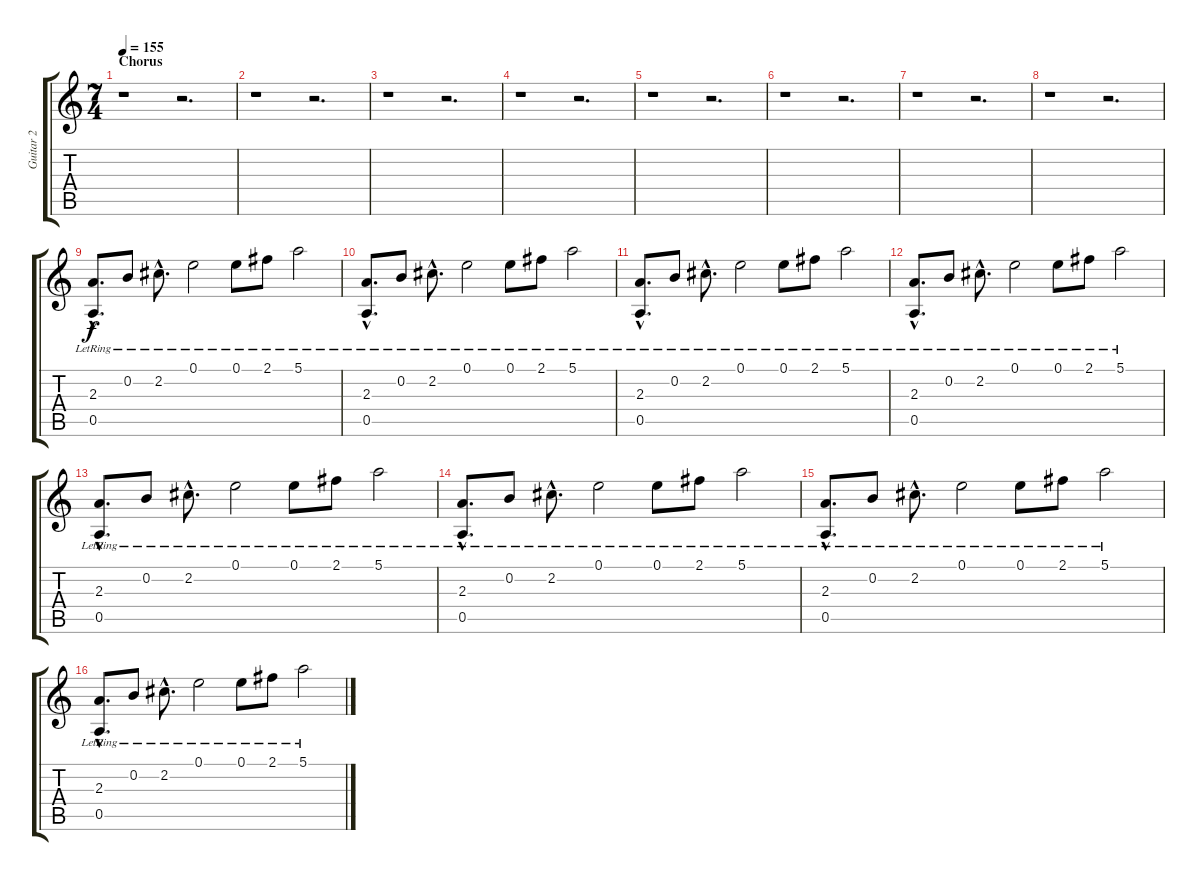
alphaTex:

\track ("Guitar 2" "Guitar 2") {instrument acousticguitarnylon}
\staff {score tabs}
\tuning (E4 B3 G3 D3 A2 E2) {hide}
\ts (7 4)
\section ("" "Chorus")
\tempo 155
\clef g2
\ks c
r.1{dy f} r.2{d} |
r.1 r.2{d} |
r.1 r.2{d} |
r.1 r.2{d} |
r.1 r.2{d} |
r.1 r.2{d} |
r.1 r.2{d} |
r.1 r.2{d} |
(2.3{hac lr} 0.5{hac lr}).8{d} 0.2{lr}.8 2.2{hac lr}.8{d} 0.1{lr}.2 0.1{lr}.8 2.1{lr}.8 5.1{lr}.2 |
(2.3{hac lr} 0.5{hac lr}).8{d} 0.2{lr}.8 2.2{hac lr}.8{d} 0.1{lr}.2 0.1{lr}.8 2.1{lr}.8 5.1{lr}.2 |
(2.3{hac lr} 0.5{hac lr}).8{d} 0.2{lr}.8 2.2{hac lr}.8{d} 0.1{lr}.2 0.1{lr}.8 2.1{lr}.8 5.1{lr}.2 |
(2.3{hac lr} 0.5{hac lr}).8{d} 0.2{lr}.8 2.2{hac lr}.8{d} 0.1{lr}.2 0.1{lr}.8 2.1{lr}.8 5.1{lr}.2 |
(2.3{hac lr} 0.5{hac lr}).8{d} 0.2{lr}.8 2.2{hac lr}.8{d} 0.1{lr}.2 0.1{lr}.8 2.1{lr}.8 5.1{lr}.2 |
(2.3{hac lr} 0.5{hac lr}).8{d volume 9} 0.2{lr}.8 2.2{hac lr}.8{d} 0.1{lr}.2 0.1{lr}.8 2.1{lr}.8 5.1{lr}.2 |
(2.3{hac lr} 0.5{hac lr}).8{d} 0.2{lr}.8 2.2{hac lr}.8{d} 0.1{lr}.2 0.1{lr}.8 2.1{lr}.8 5.1{lr}.2 |
(2.3{hac lr} 0.5{hac lr}).8{d} 0.2{lr}.8 2.2{hac lr}.8{d} 0.1{lr}.2 0.1{lr}.8 2.1{lr}.8 5.1{lr}.2
